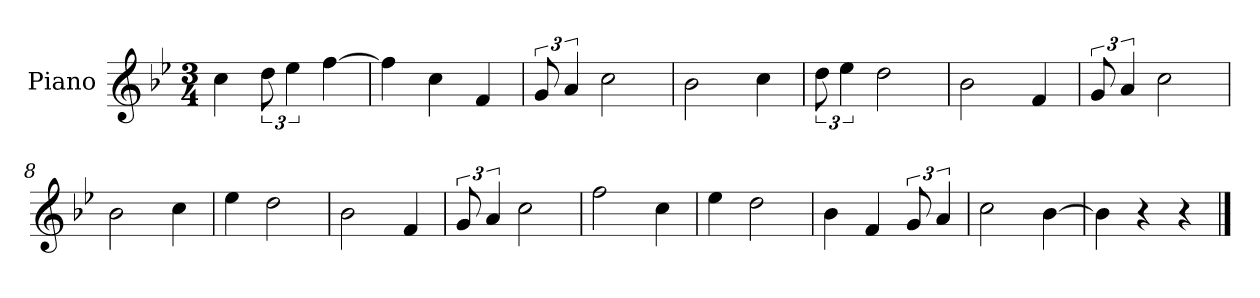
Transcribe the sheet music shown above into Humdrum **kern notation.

**kern
*part1
*staff1
*I"Piano
*I'P-no
*clefG2
*k[b-e-]
*M3/4
*MM182
=1
4cc\
12dd\
6ee-\
[4ff\
=2
4ff\]
4cc\
4f/
=3
12g/
6a/
2cc\
=4
2b-\
4cc\
=5
12dd\
6ee-\
2dd\
=6
2b-\
4f/
=7
12g/
6a/
2cc\
=8
2b-\
4cc\
=9
4ee-\
2dd\
=10
2b-\
4f/
=11
12g/
6a/
2cc\
!!LO:LB:g=z
=12
2ff\
4cc\
=13
4ee-\
2dd\
=14
4b-\
4f/
12g/
6a/
=15
2cc\
[4b-\
=16
4b-\]
4r
4r
==
*-
